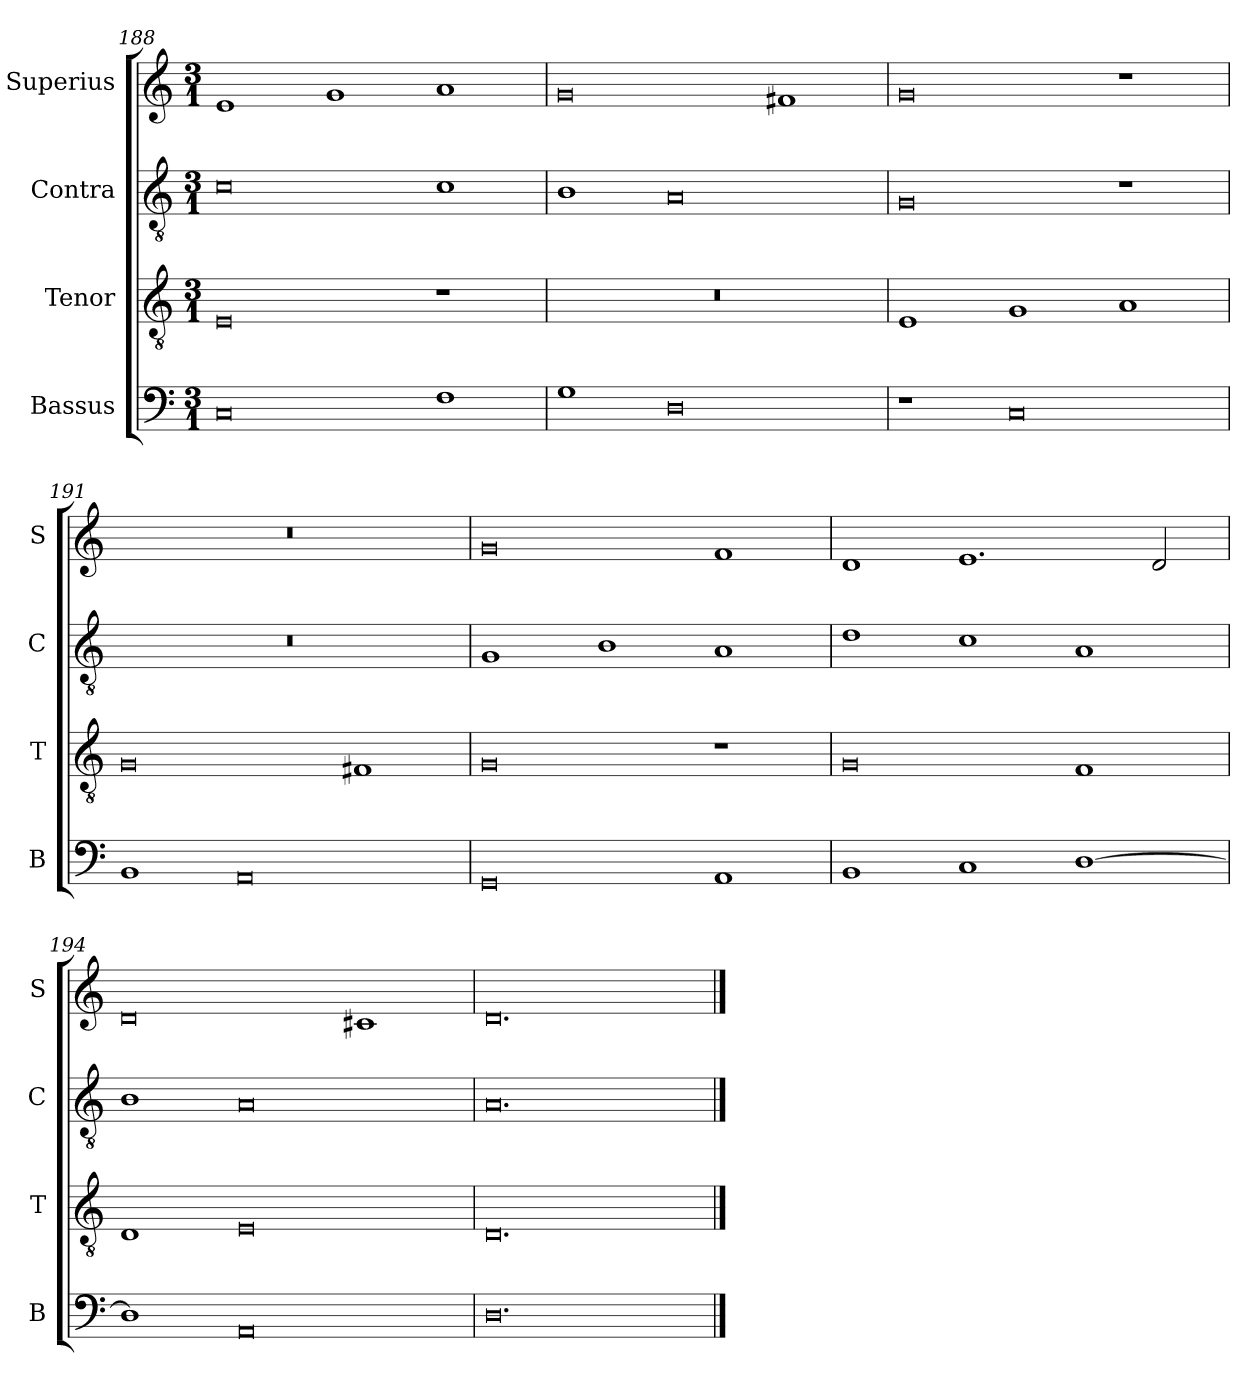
**kern	**kern	**kern	**kern
*part4	*part3	*part2	*part1
*staff4	*staff3	*staff2	*staff1
*I"Bassus	*I"Tenor	*I"Contra	*I"Superius
*I'B	*I'T	*I'C	*I'S
*clefF4	*clefGv2	*clefGv2	*clefG2
*k[]	*k[]	*k[]	*k[]
*M3/1	*M3/1	*M3/1	*M3/1
=188	=188	=188	=188
0C	0E	0c	1e
.	.	.	1g
1F	1r	1c	1a
=189	=189	=189	=189
1G	0.r	1B	0g
0D	.	0A	.
.	.	.	1f#X
=190	=190	=190	=190
1r	1E	0G	0g
0C	1G	.	.
.	1A	1r	1r
=191	=191	=191	=191
1BB	0G	0.r	0.r
0AA	.	.	.
.	1F#X	.	.
=192	=192	=192	=192
0GG	0G	1G	0g
.	.	1B	.
1AA	1r	1A	1f
=193	=193	=193	=193
1BB	0G	1d	1d
1C	.	1c	1.e
[1D	1F	1A	.
.	.	.	2d/
=194	=194	=194	=194
1D]	1D	1B	0d
0AA	0E	0A	.
.	.	.	1c#X
=195	=195	=195	=195
0.D	0.D	0.A	0.d
==	==	==	==
*-	*-	*-	*-
